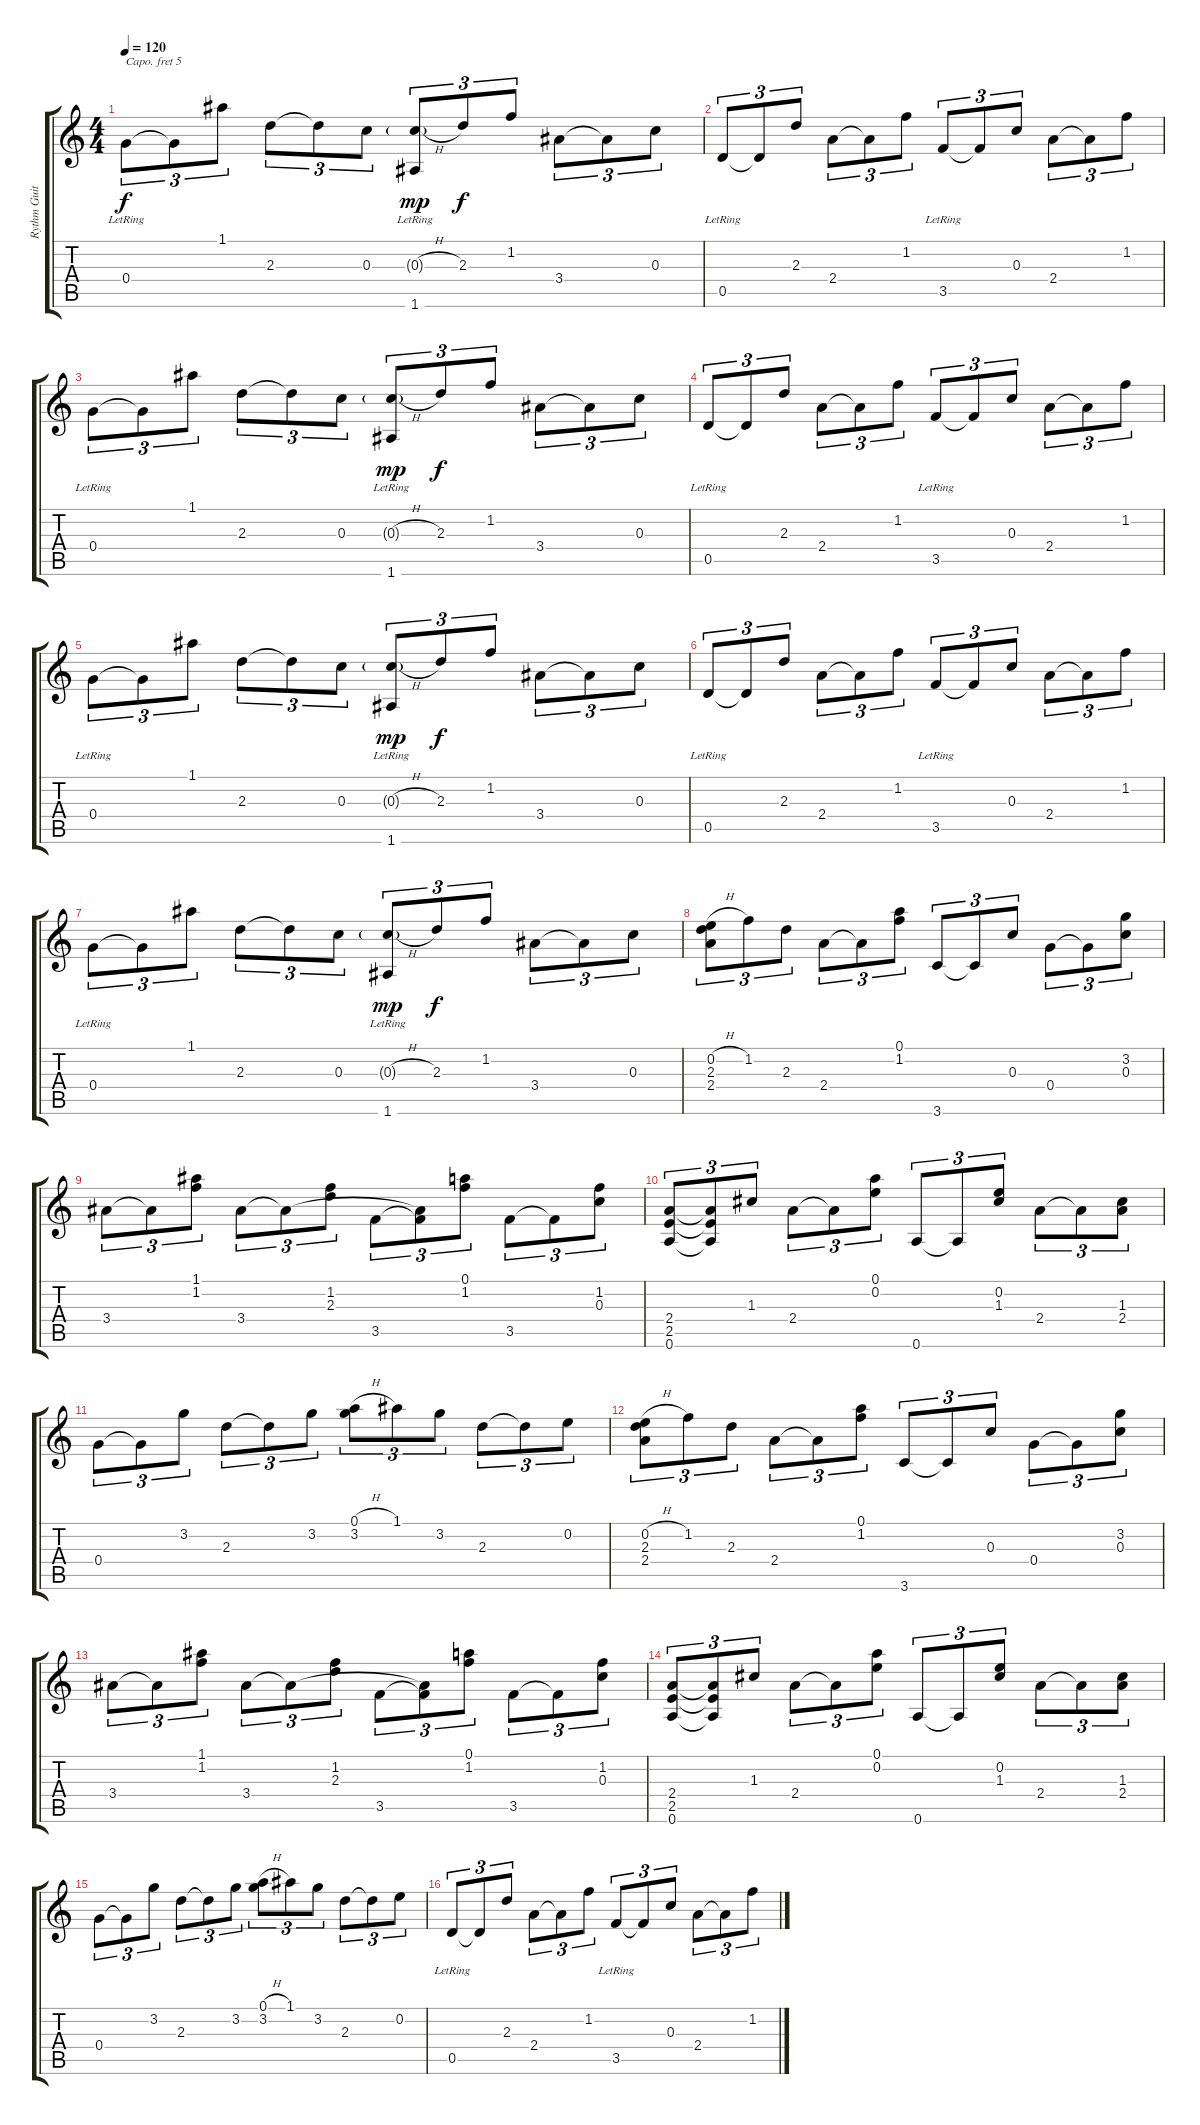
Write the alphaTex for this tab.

\track ("Rythm Guitar" "Rythm Guit") {instrument acousticguitarsteel}
\staff {score tabs}
\capo 5
\tuning (E4 B3 G3 D3 A2 E2) {hide}
\ts (4 4)
\tempo 120
\clef g2
\ks c
0.4{lr}.8{tu (3 2) dy f} 0.4{t}.8{tu (3 2)} 1.1.8{tu (3 2)} 2.3.8{tu (3 2)} 2.3{t}.8{tu (3 2)} 0.3.8{tu (3 2)} (0.3{h g} 1.6{lr}).8{tu (3 2) dy mp} 2.3.8{tu (3 2) dy f} 1.2.8{tu (3 2)} 3.4.8{tu (3 2)} 3.4{t}.8{tu (3 2)} 0.3.8{tu (3 2)} |
0.5{lr}.8{tu (3 2)} 0.5{t}.8{tu (3 2)} 2.3.8{tu (3 2)} 2.4.8{tu (3 2)} 2.4{t}.8{tu (3 2)} 1.2.8{tu (3 2)} 3.5{lr}.8{tu (3 2)} 3.5{t}.8{tu (3 2)} 0.3.8{tu (3 2)} 2.4.8{tu (3 2)} 2.4{t}.8{tu (3 2)} 1.2.8{tu (3 2)} |
0.4{lr}.8{tu (3 2)} 0.4{t}.8{tu (3 2)} 1.1.8{tu (3 2)} 2.3.8{tu (3 2)} 2.3{t}.8{tu (3 2)} 0.3.8{tu (3 2)} (0.3{h g} 1.6{lr}).8{tu (3 2) dy mp} 2.3.8{tu (3 2) dy f} 1.2.8{tu (3 2)} 3.4.8{tu (3 2)} 3.4{t}.8{tu (3 2)} 0.3.8{tu (3 2)} |
0.5{lr}.8{tu (3 2)} 0.5{t}.8{tu (3 2)} 2.3.8{tu (3 2)} 2.4.8{tu (3 2)} 2.4{t}.8{tu (3 2)} 1.2.8{tu (3 2)} 3.5{lr}.8{tu (3 2)} 3.5{t}.8{tu (3 2)} 0.3.8{tu (3 2)} 2.4.8{tu (3 2)} 2.4{t}.8{tu (3 2)} 1.2.8{tu (3 2)} |
0.4{lr}.8{tu (3 2)} 0.4{t}.8{tu (3 2)} 1.1.8{tu (3 2)} 2.3.8{tu (3 2)} 2.3{t}.8{tu (3 2)} 0.3.8{tu (3 2)} (0.3{h g} 1.6{lr}).8{tu (3 2) dy mp} 2.3.8{tu (3 2) dy f} 1.2.8{tu (3 2)} 3.4.8{tu (3 2)} 3.4{t}.8{tu (3 2)} 0.3.8{tu (3 2)} |
0.5{lr}.8{tu (3 2)} 0.5{t}.8{tu (3 2)} 2.3.8{tu (3 2)} 2.4.8{tu (3 2)} 2.4{t}.8{tu (3 2)} 1.2.8{tu (3 2)} 3.5{lr}.8{tu (3 2)} 3.5{t}.8{tu (3 2)} 0.3.8{tu (3 2)} 2.4.8{tu (3 2)} 2.4{t}.8{tu (3 2)} 1.2.8{tu (3 2)} |
0.4{lr}.8{tu (3 2)} 0.4{t}.8{tu (3 2)} 1.1.8{tu (3 2)} 2.3.8{tu (3 2)} 2.3{t}.8{tu (3 2)} 0.3.8{tu (3 2)} (0.3{h g} 1.6{lr}).8{tu (3 2) dy mp} 2.3.8{tu (3 2) dy f} 1.2.8{tu (3 2)} 3.4.8{tu (3 2)} 3.4{t}.8{tu (3 2)} 0.3.8{tu (3 2)} |
(0.2{h} 2.3 2.4).8{tu (3 2)} 1.2.8{tu (3 2)} 2.3.8{tu (3 2)} 2.4.8{tu (3 2)} 2.4{t}.8{tu (3 2)} (0.1 1.2).8{tu (3 2)} 3.6.8{tu (3 2)} 3.6{t}.8{tu (3 2)} 0.3.8{tu (3 2)} 0.4.8{tu (3 2)} 0.4{t}.8{tu (3 2)} (3.2 0.3).8{tu (3 2)} |
3.4.8{tu (3 2)} 3.4{t}.8{tu (3 2)} (1.1 1.2).8{tu (3 2)} 3.4.8{tu (3 2)} 3.4{t}.8{tu (3 2)} (1.2 2.3).8{tu (3 2)} 3.5.8{tu (3 2)} (3.4{t} 3.5{t}).8{tu (3 2)} (0.1 1.2).8{tu (3 2)} 3.5.8{tu (3 2)} 3.5{t}.8{tu (3 2)} (1.2 0.3).8{tu (3 2)} |
(2.4 2.5 0.6).8{tu (3 2)} (2.4{t} 2.5{t} 0.6{t}).8{tu (3 2)} 1.3.8{tu (3 2)} 2.4.8{tu (3 2)} 2.4{t}.8{tu (3 2)} (0.1 0.2).8{tu (3 2)} 0.6.8{tu (3 2)} 0.6{t}.8{tu (3 2)} (0.2 1.3).8{tu (3 2)} 2.4.8{tu (3 2)} 2.4{t}.8{tu (3 2)} (1.3 2.4).8{tu (3 2)} |
0.4.8{tu (3 2)} 0.4{t}.8{tu (3 2)} 3.2.8{tu (3 2)} 2.3.8{tu (3 2)} 2.3{t}.8{tu (3 2)} 3.2.8{tu (3 2)} (0.1{h} 3.2).8{tu (3 2)} 1.1.8{tu (3 2)} 3.2.8{tu (3 2)} 2.3.8{tu (3 2)} 2.3{t}.8{tu (3 2)} 0.2.8{tu (3 2)} |
(0.2{h} 2.3 2.4).8{tu (3 2)} 1.2.8{tu (3 2)} 2.3.8{tu (3 2)} 2.4.8{tu (3 2)} 2.4{t}.8{tu (3 2)} (0.1 1.2).8{tu (3 2)} 3.6.8{tu (3 2)} 3.6{t}.8{tu (3 2)} 0.3.8{tu (3 2)} 0.4.8{tu (3 2)} 0.4{t}.8{tu (3 2)} (3.2 0.3).8{tu (3 2)} |
3.4.8{tu (3 2)} 3.4{t}.8{tu (3 2)} (1.1 1.2).8{tu (3 2)} 3.4.8{tu (3 2)} 3.4{t}.8{tu (3 2)} (1.2 2.3).8{tu (3 2)} 3.5.8{tu (3 2)} (3.4{t} 3.5{t}).8{tu (3 2)} (0.1 1.2).8{tu (3 2)} 3.5.8{tu (3 2)} 3.5{t}.8{tu (3 2)} (1.2 0.3).8{tu (3 2)} |
(2.4 2.5 0.6).8{tu (3 2)} (2.4{t} 2.5{t} 0.6{t}).8{tu (3 2)} 1.3.8{tu (3 2)} 2.4.8{tu (3 2)} 2.4{t}.8{tu (3 2)} (0.1 0.2).8{tu (3 2)} 0.6.8{tu (3 2)} 0.6{t}.8{tu (3 2)} (0.2 1.3).8{tu (3 2)} 2.4.8{tu (3 2)} 2.4{t}.8{tu (3 2)} (1.3 2.4).8{tu (3 2)} |
0.4.8{tu (3 2)} 0.4{t}.8{tu (3 2)} 3.2.8{tu (3 2)} 2.3.8{tu (3 2)} 2.3{t}.8{tu (3 2)} 3.2.8{tu (3 2)} (0.1{h} 3.2).8{tu (3 2)} 1.1.8{tu (3 2)} 3.2.8{tu (3 2)} 2.3.8{tu (3 2)} 2.3{t}.8{tu (3 2)} 0.2.8{tu (3 2)} |
0.5{lr}.8{tu (3 2)} 0.5{t}.8{tu (3 2)} 2.3.8{tu (3 2)} 2.4.8{tu (3 2)} 2.4{t}.8{tu (3 2)} 1.2.8{tu (3 2)} 3.5{lr}.8{tu (3 2)} 3.5{t}.8{tu (3 2)} 0.3.8{tu (3 2)} 2.4.8{tu (3 2)} 2.4{t}.8{tu (3 2)} 1.2.8{tu (3 2)}
